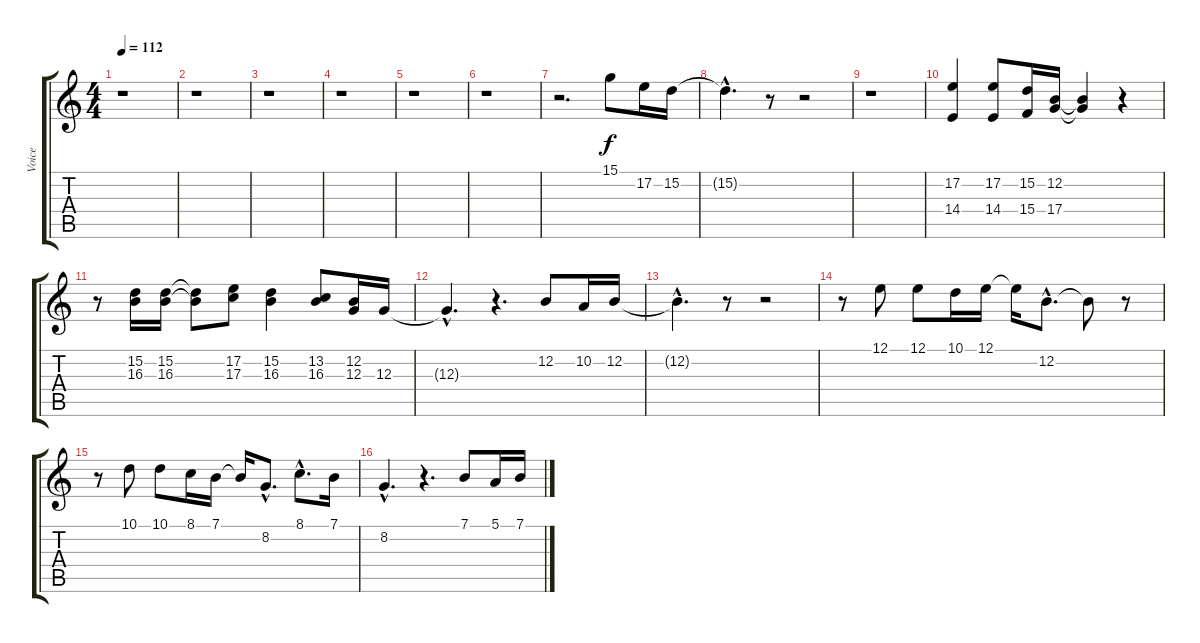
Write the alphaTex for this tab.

\track ("Voice" "Voice") {instrument flute}
\staff {score tabs}
\tuning (E4 B3 G3 D3 A2 E2) {hide}
\ts (4 4)
\tempo 112
\clef g2
\ks c
r.1{dy f} |
r.1 |
r.1 |
r.1 |
r.1 |
r.1 |
r.2{d} 15.1.8 17.2.16 15.2.16 |
15.2{hac t}.4{d} r.8 r.2 |
r.1 |
(17.2 14.4).4 (17.2 14.4).8 (15.2 15.4).16 (12.2 17.4).16 (12.2{t} 17.4{t}).4 r.4 |
r.8 (15.2 16.3).16 (15.2 16.3).16 (15.2{t} 16.3{t}).8 (17.2 17.3).8 (15.2 16.3).4 (13.2 16.3).8 (12.2 12.3).16 12.3.16 |
12.3{hac t}.4{d} r.4{d} 12.2.8 10.2.16 12.2.16 |
12.2{hac t}.4{d} r.8 r.2 |
r.8 12.1.8 12.1.8 10.1.16 12.1.16 12.1{t}.16 12.2{hac}.8{d} 12.2{t}.8 r.8 |
r.8 10.1.8 10.1.8 8.1.16 7.1.16 7.1{t}.16 8.2{hac}.8{d} 8.1{hac}.8{d} 7.1.16 |
8.2{hac}.4{d} r.4{d} 7.1.8 5.1.16 7.1.16
